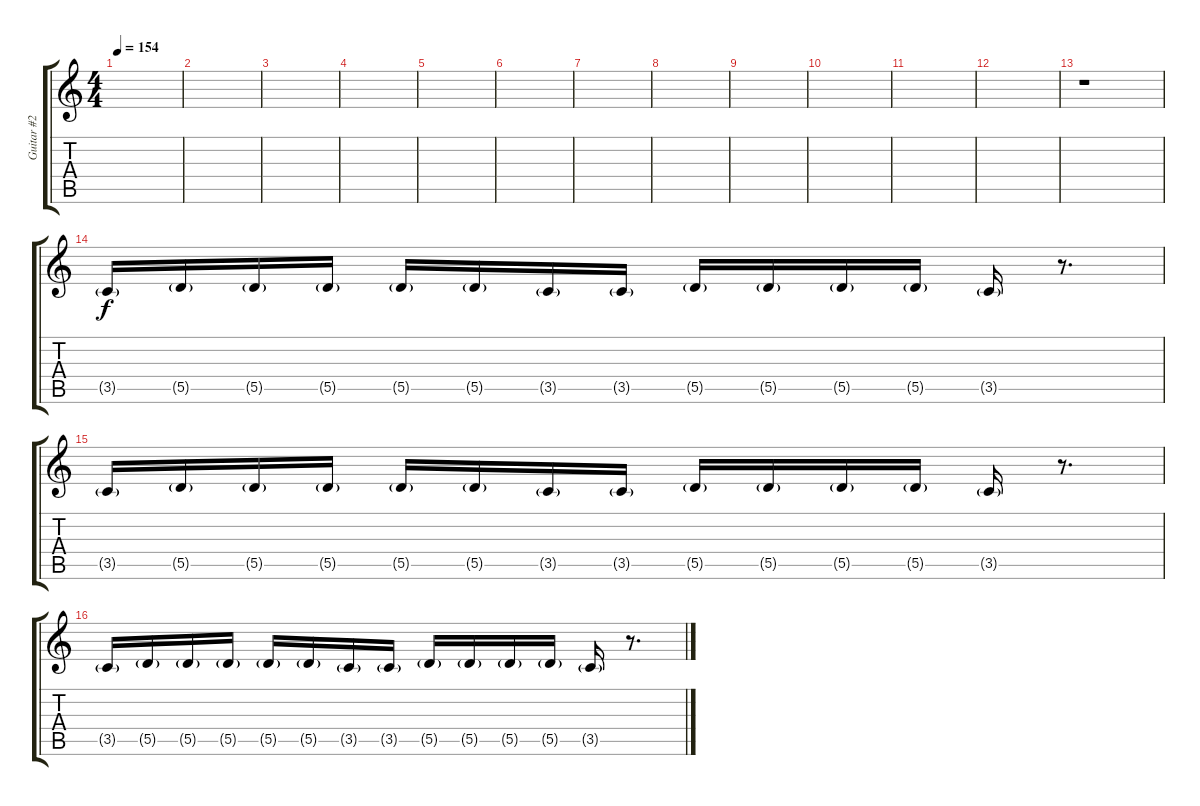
\track ("Guitar #2 (delay #1)" "Guitar #2 ") {instrument distortionguitar}
\staff {score tabs}
\tuning (E4 B3 G3 D3 A2 E2) {hide}
\ts (4 4)
\tempo 154
\clef g2
\ks c
|
|
|
|
|
|
|
|
|
|
|
|
r.1 |
3.5{g}.16 5.5{g}.16 5.5{g}.16 5.5{g}.16 5.5{g}.16 5.5{g}.16 3.5{g}.16 3.5{g}.16 5.5{g}.16 5.5{g}.16 5.5{g}.16 5.5{g}.16 3.5{g}.16 r.8{d} |
3.5{g}.16 5.5{g}.16 5.5{g}.16 5.5{g}.16 5.5{g}.16 5.5{g}.16 3.5{g}.16 3.5{g}.16 5.5{g}.16 5.5{g}.16 5.5{g}.16 5.5{g}.16 3.5{g}.16 r.8{d} |
3.5{g}.16 5.5{g}.16 5.5{g}.16 5.5{g}.16 5.5{g}.16 5.5{g}.16 3.5{g}.16 3.5{g}.16 5.5{g}.16 5.5{g}.16 5.5{g}.16 5.5{g}.16 3.5{g}.16 r.8{d}
